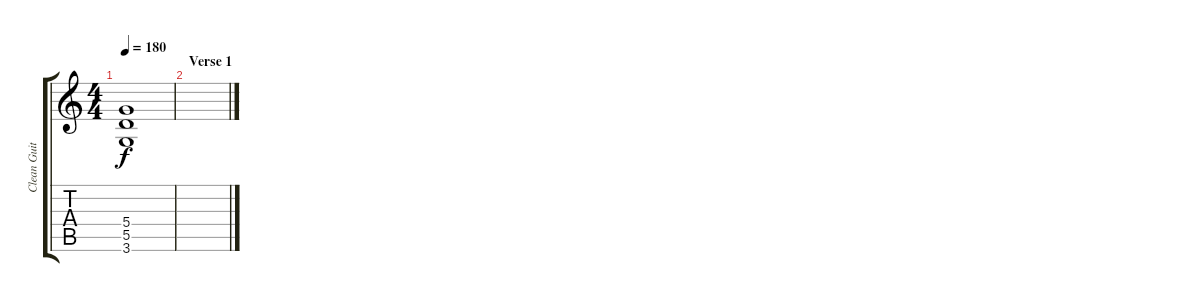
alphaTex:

\track ("Clean Guitar" "Clean Guit") {instrument electricguitarjazz}
\staff {score tabs}
\tuning (E4 B3 G3 D3 A2 E2) {hide}
\ts (4 4)
\tempo 180
\clef g2
\ks c
(5.4{t} 5.5{t} 3.6{t}).1{dy f} |
\section ("" "Verse 1")
